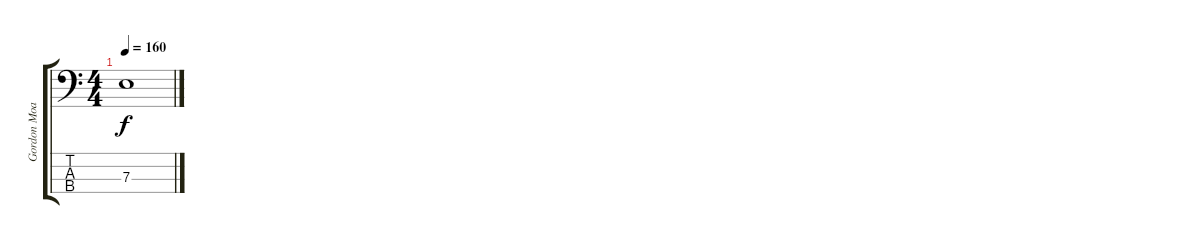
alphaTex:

\track ("Gordon Moakes" "Gordon Moa") {instrument electricbasspick}
\staff {score tabs}
\tuning (G2 D2 A1 E1) {hide}
\ts (4 4)
\tempo 160
\clef f4
\ks c
7.3.1{dy f}
